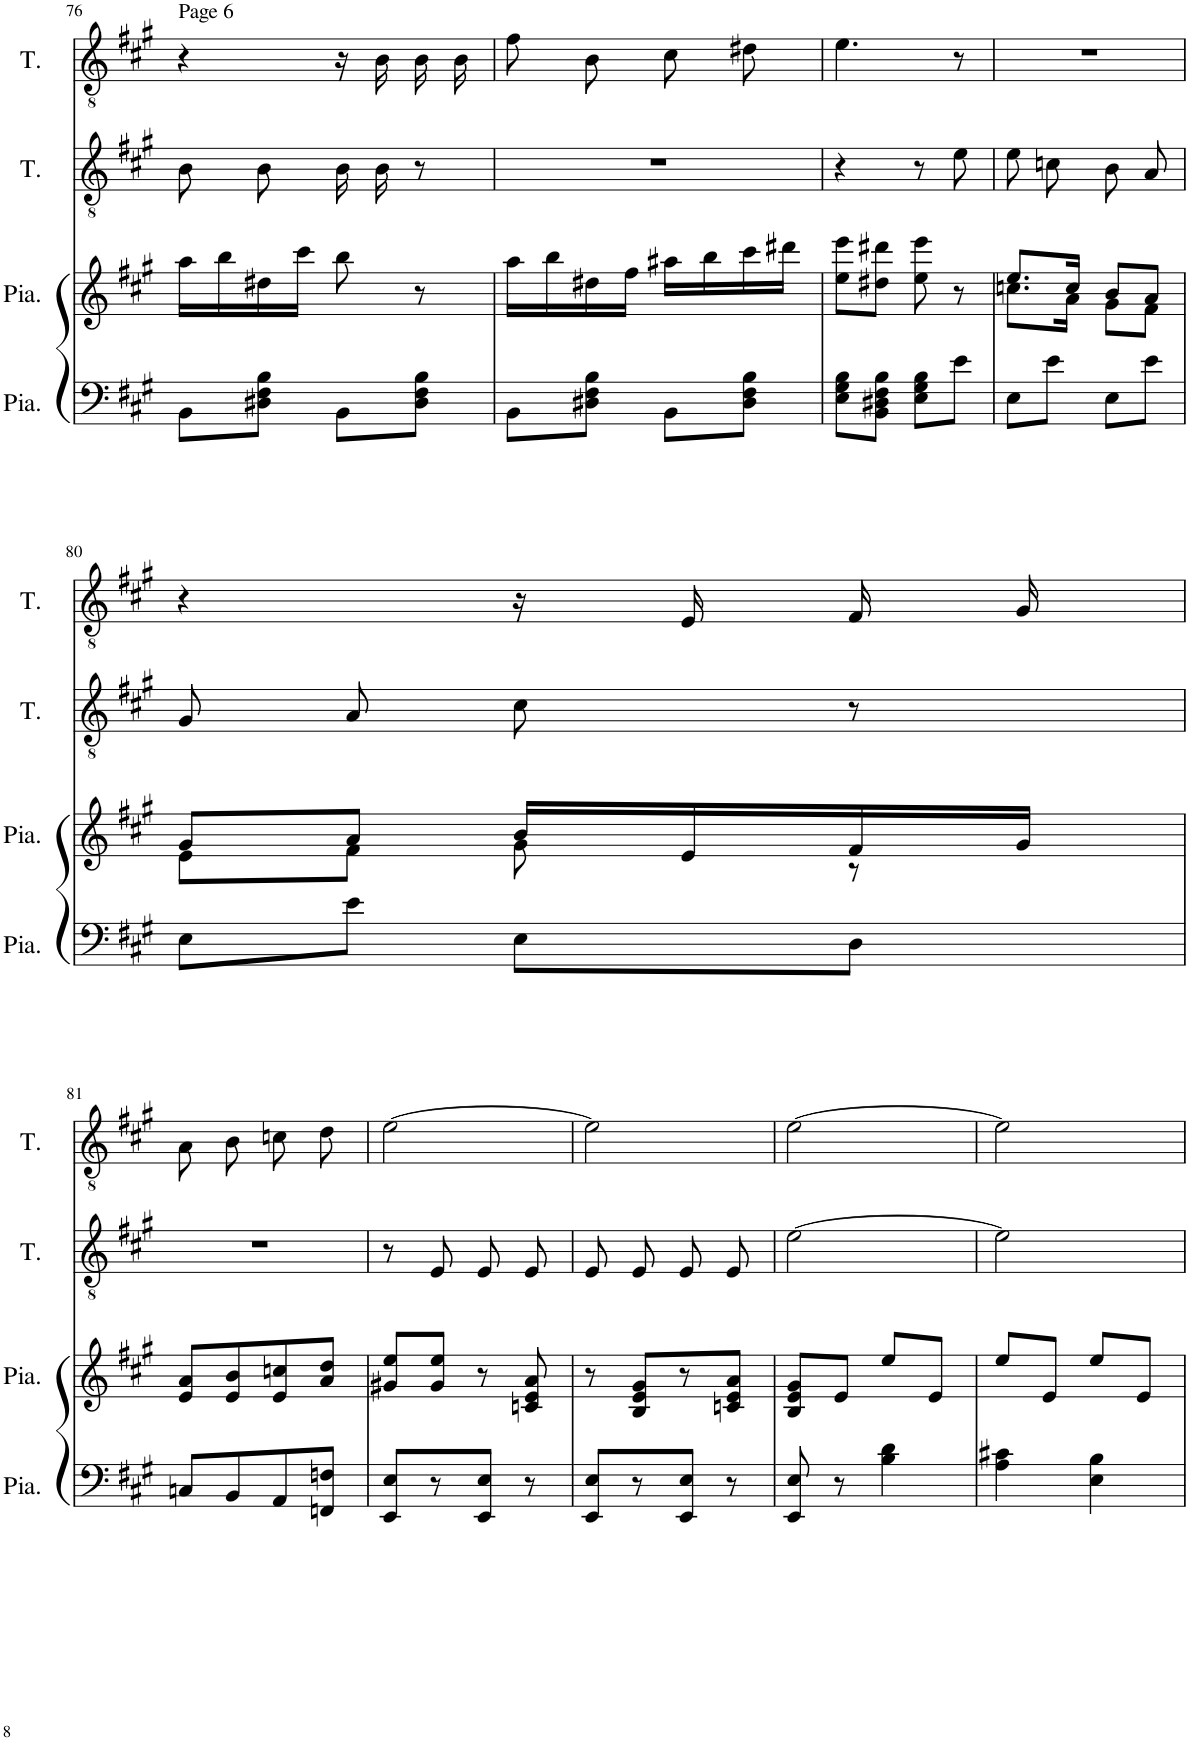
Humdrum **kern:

**kern	**kern	**kern	**kern
*part4	*part3	*part2	*part1
*staff4	*staff3	*staff2	*staff1
*I"Piano	*I"Piano	*I"Ténor	*I"Ténor
*I'Pia.	*I'Pia.	*I'T.	*I'T.
!!LO:PB:g=z
*clefF4	*clefG2	*clefGv2	*clefGv2
*	*	*Trd8c14	*Trd1c2
*k[f#c#g#]	*k[f#c#g#]	*k[f#c#g#]	*k[f#c#g#]
*M2/4	*M2/4	*M2/4	*M2/4
=76	=76	=76	=76
!	!	!	!LO:TX:a:t=Page 6
8BB\L	16aa\LL	8B\L	4r
.	16bb\	.	.
8D#X\ 8F#\ 8B\J	16dd#X\	8B\J	.
.	16ccc#\JJ	.	.
8BB\L	8bb\	16B\LL	16r
.	.	16B\JJ	16B\LL
8D#\ 8F#\ 8B\J	8r	8r	16B\
.	.	.	16B\JJ
=77	=77	=77	=77
8BB\L	16aa\LL	2r	8f#\L
.	16bb\	.	.
8D#X\ 8F#\ 8B\J	16dd#X\	.	8B\J
.	16ff#\JJ	.	.
8BB\L	16aa#X\LL	.	8c#\L
.	16bb\	.	.
8D#\ 8F#\ 8B\J	16ccc#\	.	8d#X\J
.	16ddd#X\JJ	.	.
=78	=78	=78	=78
8E\ 8G#\ 8B\L	8ee\ 8eee\L	4r	4.e\
8BB\ 8D#X\ 8F#\ 8B\J	8dd#X\ 8ddd#X\J	.	.
8E\ 8G#\ 8B\L	8ee\ 8eee\	8r	.
8e\J	8r	8e\	8r
=79	=79	=79	=79
*	*^	*	*
8E\L	8.ee/L	8.ccn\L	8e\L	2r
8e\J	.	.	8cn\J	.
.	16cc/Jk	16a\Jk	.	.
8E\L	8b/L	8g#\L	8B/L	.
8e\J	8a/J	8f#\J	8A/J	.
!!LO:LB:g=z
=80	=80	=80	=80	=80
8E\L	8g#/L	8e\L	8G#/L	4r
8e\J	8a/J	8f#\J	8A/J	.
8E\L	16b/LL	8g#\	8c#\	16r
.	16e/	.	.	16E/LL
8D\J	16f#/	8r	8r	16F#/
.	16g#/JJ	.	.	16G#/JJ
*	*v	*v	*	*
!!LO:LB:g=z
=81	=81	=81	=81
8Cn/L	8e/ 8a/L	2r	8A\L
8BB/	8e/ 8b/	.	8B\J
8AA/	8e/ 8ccn/	.	8cn\L
8FFn/ 8Fn/J	8a/ 8dd/J	.	8d\J
=82	=82	=82	=82
8EE/ 8E/L	8g#X/ 8ee/L	8r	[2e\
8r	8g#/ 8ee/J	8E/	.
8EE/ 8E/J	8r	8E/L	.
8r	8cn/ 8e/ 8a/	8E/J	.
=83	=83	=83	=83
8EE/ 8E/L	8r	8E/L	2e\]
8r	8B/ 8e/ 8g#/L	8E/J	.
8EE/ 8E/J	8r	8E/L	.
8r	8cn/ 8e/ 8a/J	8E/J	.
=84	=84	=84	=84
8EE/ 8E/	8B/ 8e/ 8g#/L	[2e\	[2e\
8r	8e/J	.	.
4B\ 4d\	8ee/L	.	.
.	8e/J	.	.
=85	=85	=85	=85
4A\ 4c#X\	8ee/L	2e\]	2e\]
.	8e/J	.	.
4E\ 4B\	8ee/L	.	.
.	8e/J	.	.
=	=	=	=
*-	*-	*-	*-
